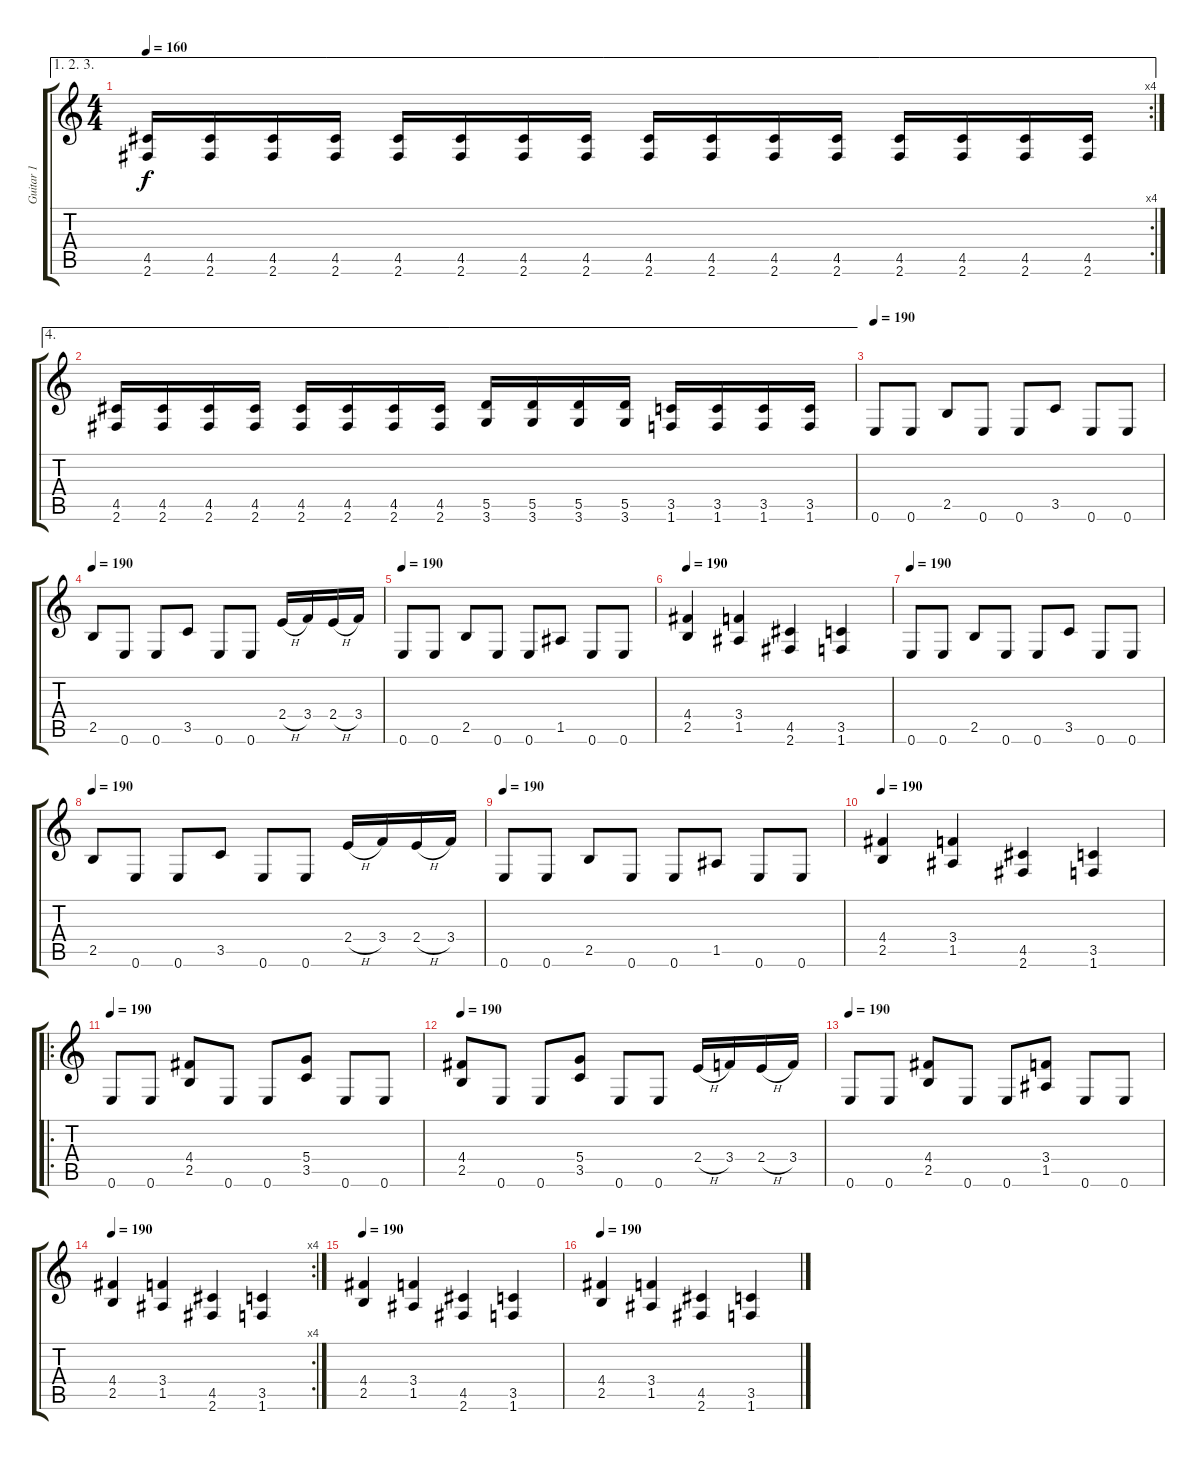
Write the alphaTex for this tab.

\track ("Guitar 1" "Guitar 1") {instrument distortionguitar}
\staff {score tabs}
\tuning (E4 B3 G3 D3 A2 E2) {hide}
\ae (1 2 3)
\rc 4
\ts (4 4)
\tempo 160
\clef g2
\ks c
(4.5 2.6).16{dy f} (4.5 2.6).16 (4.5 2.6).16 (4.5 2.6).16 (4.5 2.6).16 (4.5 2.6).16 (4.5 2.6).16 (4.5 2.6).16 (4.5 2.6).16 (4.5 2.6).16 (4.5 2.6).16 (4.5 2.6).16 (4.5 2.6).16 (4.5 2.6).16 (4.5 2.6).16 (4.5 2.6).16 |
\ae 4
(4.5 2.6).16 (4.5 2.6).16 (4.5 2.6).16 (4.5 2.6).16 (4.5 2.6).16 (4.5 2.6).16 (4.5 2.6).16 (4.5 2.6).16 (5.5 3.6).16 (5.5 3.6).16 (5.5 3.6).16 (5.5 3.6).16 (3.5 1.6).16 (3.5 1.6).16 (3.5 1.6).16 (3.5 1.6).16 |
\tempo 190
0.6.8 0.6.8 2.5.8 0.6.8 0.6.8 3.5.8 0.6.8 0.6.8 |
\tempo 190
2.5.8 0.6.8 0.6.8 3.5.8 0.6.8 0.6.8 2.4{h}.16 3.4.16 2.4{h}.16 3.4.16 |
\tempo 190
0.6.8 0.6.8 2.5.8 0.6.8 0.6.8 1.5.8 0.6.8 0.6.8 |
\tempo 190
(4.4 2.5).4 (3.4 1.5).4 (4.5 2.6).4 (3.5 1.6).4 |
\tempo 190
0.6.8 0.6.8 2.5.8 0.6.8 0.6.8 3.5.8 0.6.8 0.6.8 |
\tempo 190
2.5.8 0.6.8 0.6.8 3.5.8 0.6.8 0.6.8 2.4{h}.16 3.4.16 2.4{h}.16 3.4.16 |
\tempo 190
0.6.8 0.6.8 2.5.8 0.6.8 0.6.8 1.5.8 0.6.8 0.6.8 |
\tempo 190
(4.4 2.5).4 (3.4 1.5).4 (4.5 2.6).4 (3.5 1.6).4 |
\ro
\tempo 190
0.6.8 0.6.8 (4.4 2.5).8 0.6.8 0.6.8 (5.4 3.5).8 0.6.8 0.6.8 |
\tempo 190
(4.4 2.5).8 0.6.8 0.6.8 (5.4 3.5).8 0.6.8 0.6.8 2.4{h}.16 3.4.16 2.4{h}.16 3.4.16 |
\tempo 190
0.6.8 0.6.8 (4.4 2.5).8 0.6.8 0.6.8 (3.4 1.5).8 0.6.8 0.6.8 |
\rc 4
\tempo 190
(4.4 2.5).4 (3.4 1.5).4 (4.5 2.6).4 (3.5 1.6).4 |
\tempo 190
(4.4 2.5).4 (3.4 1.5).4 (4.5 2.6).4 (3.5 1.6).4 |
\tempo 190
(4.4 2.5).4 (3.4 1.5).4 (4.5 2.6).4 (3.5 1.6).4
